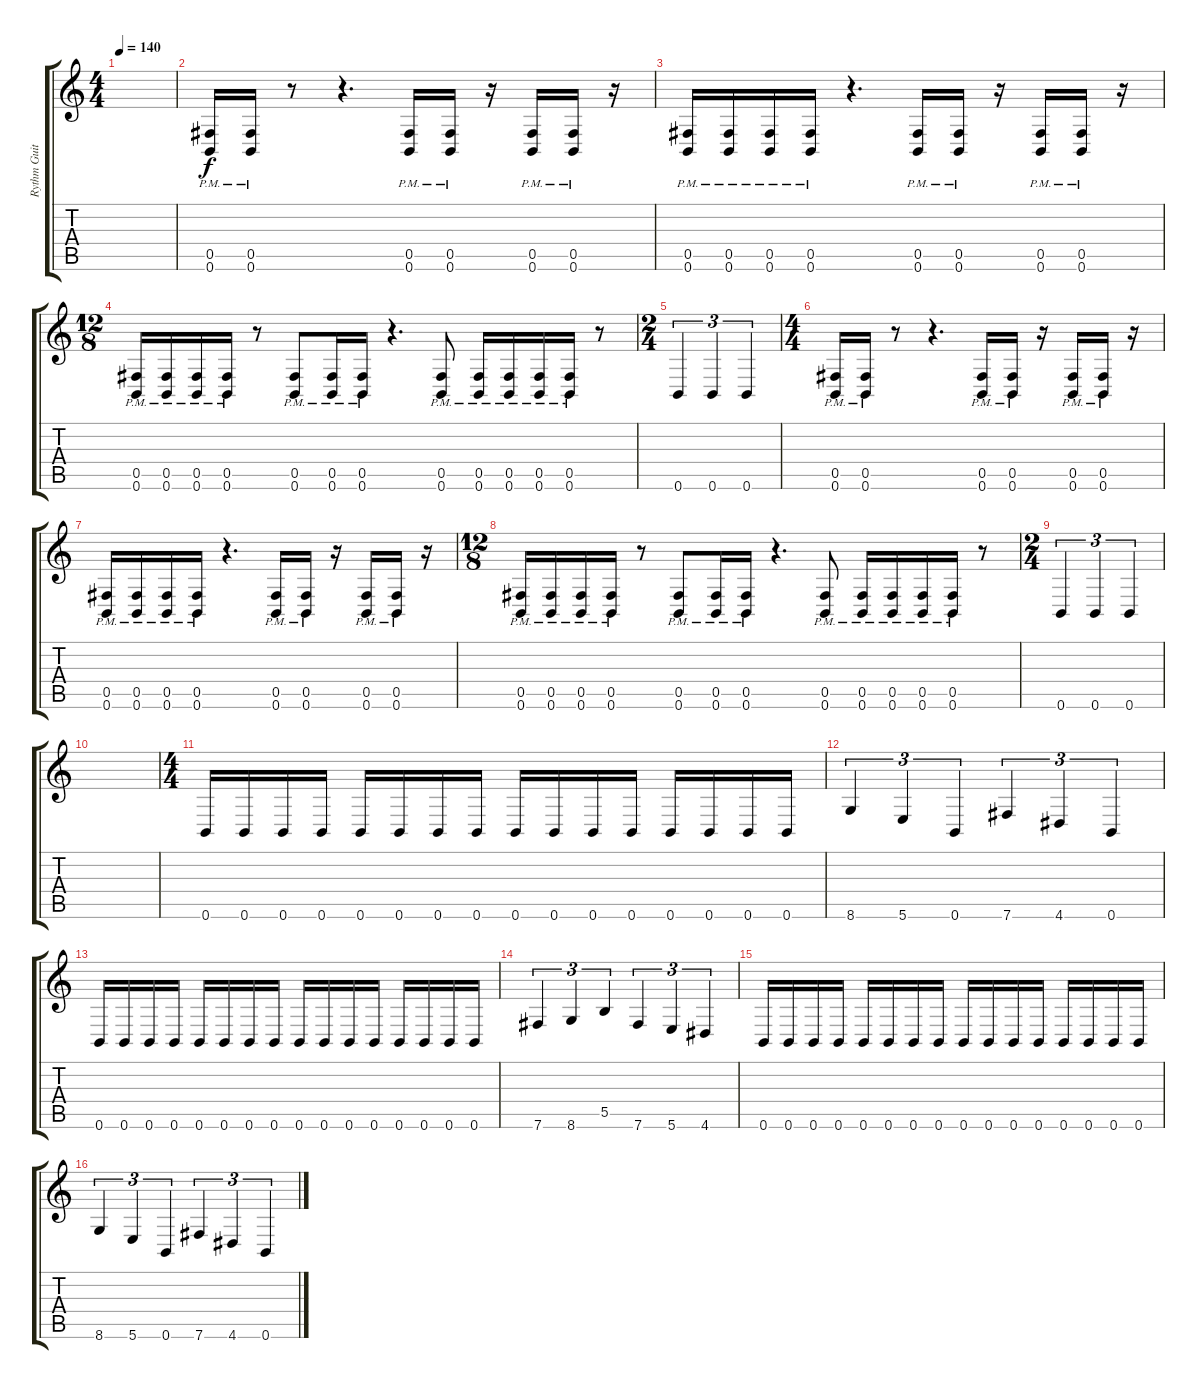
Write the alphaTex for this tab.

\track ("Rythm Guitar" "Rythm Guit") {instrument overdrivenguitar}
\staff {score tabs}
\tuning (Db4 Ab3 E3 B2 Gb2 B1) {hide}
\ts (4 4)
\tempo 140
\clef g2
\ks c
|
(0.5{pm} 0.6{pm}).16 (0.5{pm} 0.6{pm}).16 r.8 r.4{d} (0.5{pm} 0.6{pm}).16 (0.5{pm} 0.6{pm}).16 r.16 (0.5{pm} 0.6{pm}).16 (0.5{pm} 0.6{pm}).16 r.16 |
(0.5{pm} 0.6{pm}).16 (0.5{pm} 0.6{pm}).16 (0.5{pm} 0.6{pm}).16 (0.5{pm} 0.6{pm}).16 r.4{d} (0.5{pm} 0.6{pm}).16 (0.5{pm} 0.6{pm}).16 r.16 (0.5{pm} 0.6{pm}).16 (0.5{pm} 0.6{pm}).16 r.16 |
\ts (12 8)
(0.5{pm} 0.6{pm}).16 (0.5{pm} 0.6{pm}).16 (0.5{pm} 0.6{pm}).16 (0.5{pm} 0.6{pm}).16 r.8 (0.5{pm} 0.6{pm}).8 (0.5{pm} 0.6{pm}).16 (0.5{pm} 0.6{pm}).16 r.4{d} (0.5{pm} 0.6{pm}).8 (0.5{pm} 0.6{pm}).16 (0.5{pm} 0.6{pm}).16 (0.5{pm} 0.6{pm}).16 (0.5{pm} 0.6{pm}).16 r.8 |
\ts (2 4)
0.6.4{tu (3 2)} 0.6.4{tu (3 2)} 0.6.4{tu (3 2)} |
\ts (4 4)
(0.5{pm} 0.6{pm}).16 (0.5{pm} 0.6{pm}).16 r.8 r.4{d} (0.5{pm} 0.6{pm}).16 (0.5{pm} 0.6{pm}).16 r.16 (0.5{pm} 0.6{pm}).16 (0.5{pm} 0.6{pm}).16 r.16 |
(0.5{pm} 0.6{pm}).16 (0.5{pm} 0.6{pm}).16 (0.5{pm} 0.6{pm}).16 (0.5{pm} 0.6{pm}).16 r.4{d} (0.5{pm} 0.6{pm}).16 (0.5{pm} 0.6{pm}).16 r.16 (0.5{pm} 0.6{pm}).16 (0.5{pm} 0.6{pm}).16 r.16 |
\ts (12 8)
(0.5{pm} 0.6{pm}).16 (0.5{pm} 0.6{pm}).16 (0.5{pm} 0.6{pm}).16 (0.5{pm} 0.6{pm}).16 r.8 (0.5{pm} 0.6{pm}).8 (0.5{pm} 0.6{pm}).16 (0.5{pm} 0.6{pm}).16 r.4{d} (0.5{pm} 0.6{pm}).8 (0.5{pm} 0.6{pm}).16 (0.5{pm} 0.6{pm}).16 (0.5{pm} 0.6{pm}).16 (0.5{pm} 0.6{pm}).16 r.8 |
\ts (2 4)
0.6.4{tu (3 2)} 0.6.4{tu (3 2)} 0.6.4{tu (3 2)} |
|
\ts (4 4)
0.6.16 0.6.16 0.6.16 0.6.16 0.6.16 0.6.16 0.6.16 0.6.16 0.6.16 0.6.16 0.6.16 0.6.16 0.6.16 0.6.16 0.6.16 0.6.16 |
8.6.4{tu (3 2)} 5.6.4{tu (3 2)} 0.6.4{tu (3 2)} 7.6.4{tu (3 2)} 4.6.4{tu (3 2)} 0.6.4{tu (3 2)} |
0.6.16 0.6.16 0.6.16 0.6.16 0.6.16 0.6.16 0.6.16 0.6.16 0.6.16 0.6.16 0.6.16 0.6.16 0.6.16 0.6.16 0.6.16 0.6.16 |
7.6.4{tu (3 2)} 8.6.4{tu (3 2)} 5.5.4{tu (3 2)} 7.6.4{tu (3 2)} 5.6.4{tu (3 2)} 4.6.4{tu (3 2)} |
0.6.16 0.6.16 0.6.16 0.6.16 0.6.16 0.6.16 0.6.16 0.6.16 0.6.16 0.6.16 0.6.16 0.6.16 0.6.16 0.6.16 0.6.16 0.6.16 |
8.6.4{tu (3 2)} 5.6.4{tu (3 2)} 0.6.4{tu (3 2)} 7.6.4{tu (3 2)} 4.6.4{tu (3 2)} 0.6.4{tu (3 2)}
